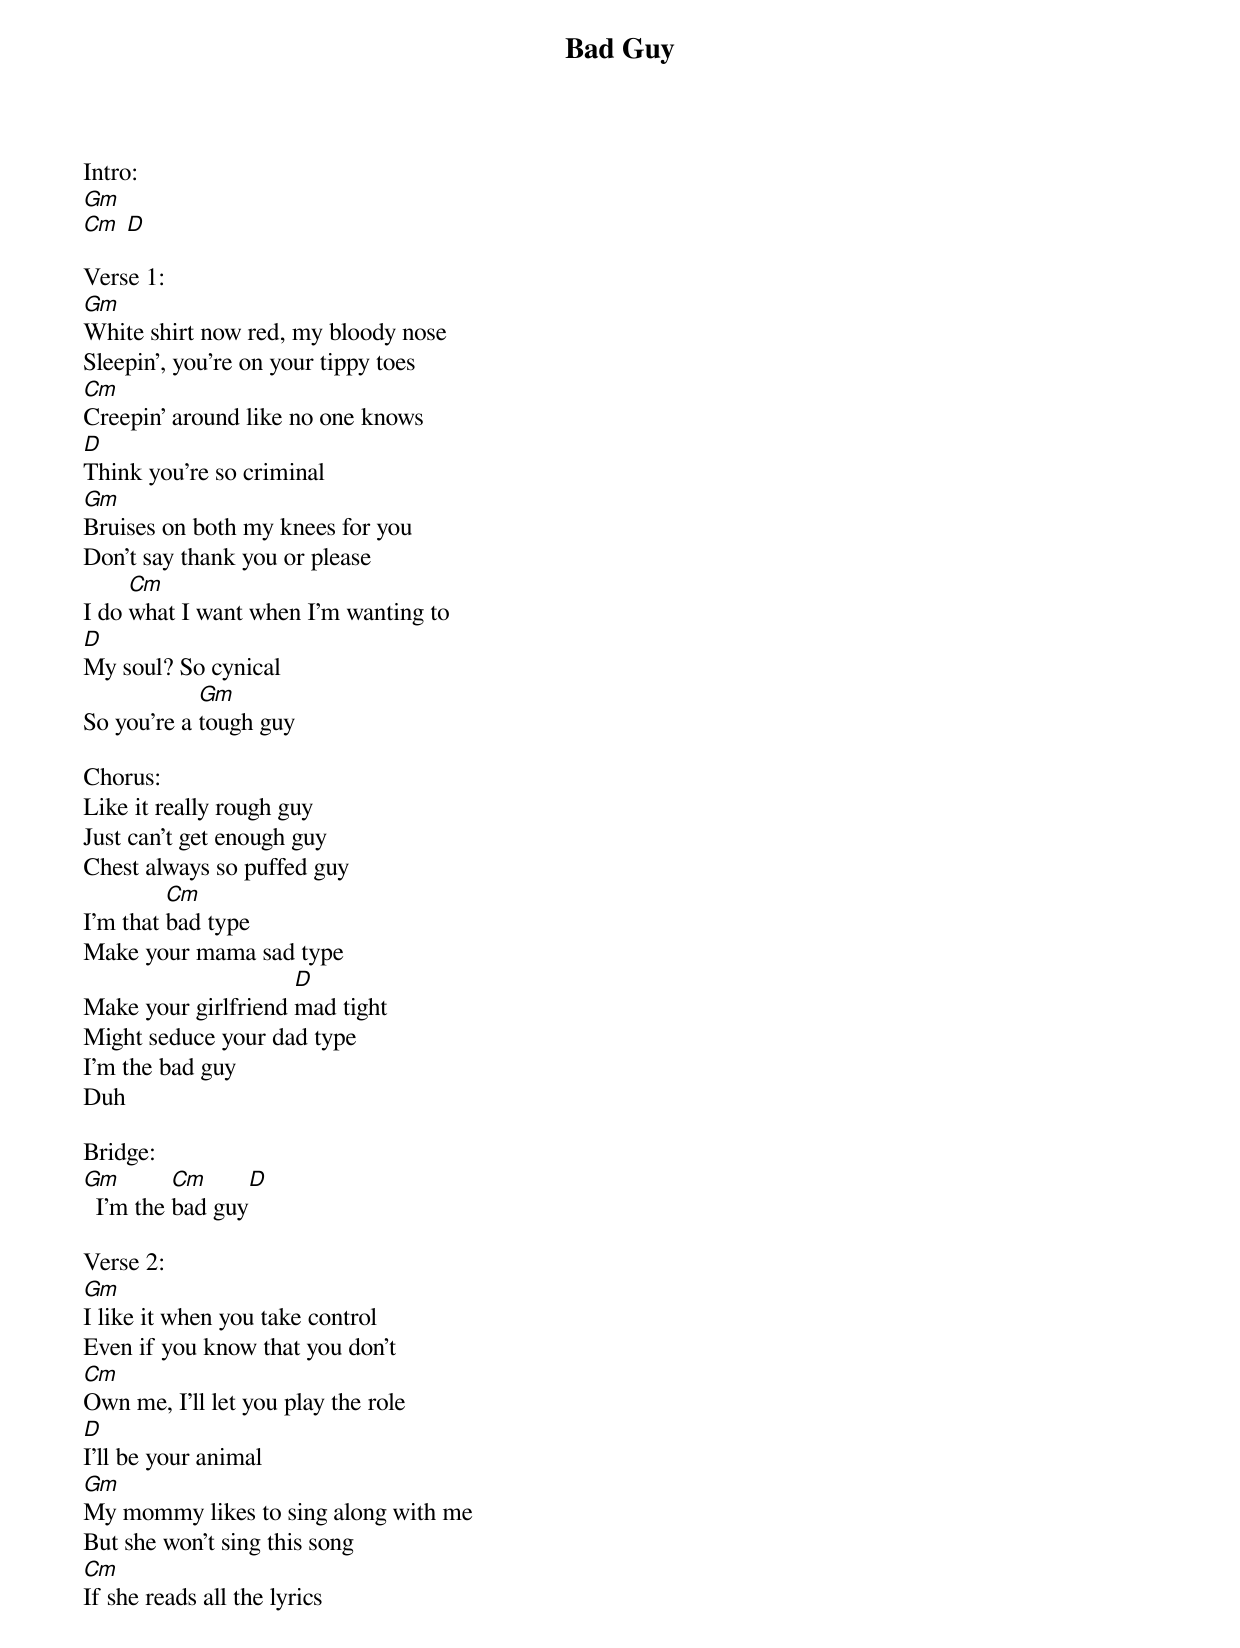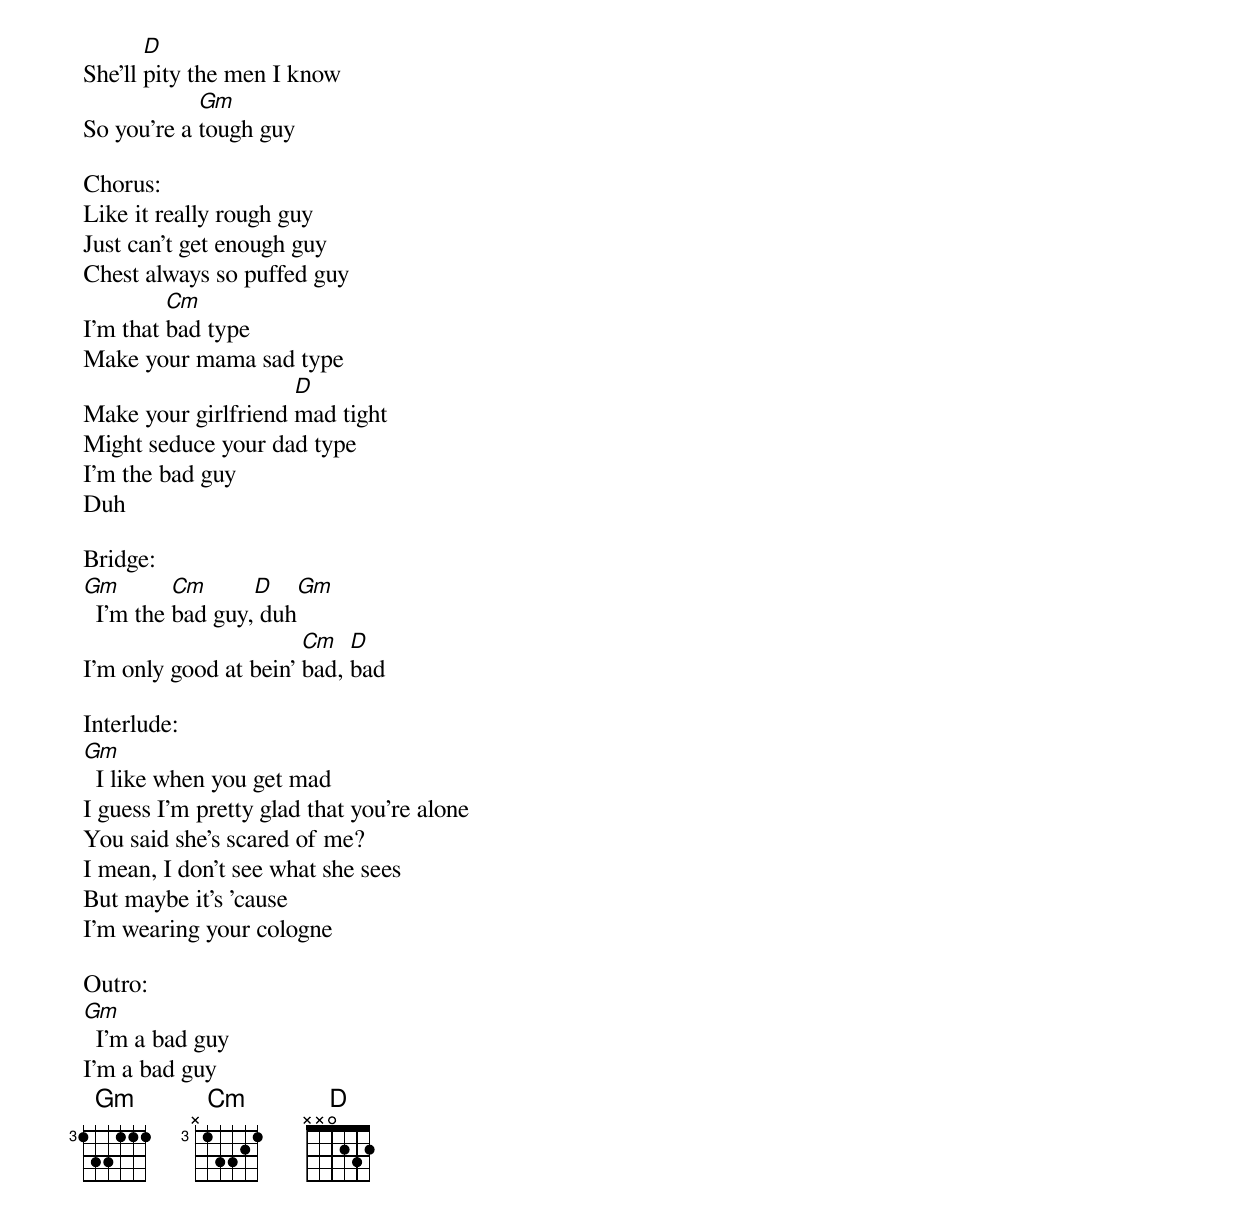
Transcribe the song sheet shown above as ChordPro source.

{title:Bad Guy}
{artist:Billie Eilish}
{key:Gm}
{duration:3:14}
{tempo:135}

Intro:
[Gm]
[Cm] [D]

Verse 1:
[Gm]White shirt now red, my bloody nose
Sleepin', you're on your tippy toes
[Cm]Creepin' around like no one knows
[D]Think you're so criminal
[Gm]Bruises on both my knees for you
Don't say thank you or please
I do [Cm]what I want when I'm wanting to
[D]My soul? So cynical
So you're a [Gm]tough guy

Chorus:
Like it really rough guy
Just can't get enough guy
Chest always so puffed guy
I'm that [Cm]bad type
Make your mama sad type
Make your girlfriend [D]mad tight
Might seduce your dad type
I'm the bad guy
Duh

Bridge:
[Gm]  I'm the [Cm]bad guy[D]

Verse 2:
[Gm]I like it when you take control
Even if you know that you don't
[Cm]Own me, I'll let you play the role
[D]I'll be your animal
[Gm]My mommy likes to sing along with me
But she won't sing this song
[Cm]If she reads all the lyrics
She'll [D]pity the men I know
So you're a [Gm]tough guy

Chorus:
Like it really rough guy
Just can't get enough guy
Chest always so puffed guy
I'm that [Cm]bad type
Make your mama sad type
Make your girlfriend [D]mad tight
Might seduce your dad type
I'm the bad guy
Duh

Bridge:
[Gm]  I'm the [Cm]bad guy,[D] duh[Gm]
I'm only good at bein' [Cm]bad, [D]bad

Interlude:
[Gm]  I like when you get mad
I guess I'm pretty glad that you're alone
You said she's scared of me?
I mean, I don't see what she sees
But maybe it's 'cause
I'm wearing your cologne

Outro:
[Gm]  I'm a bad guy
I'm a bad guy
